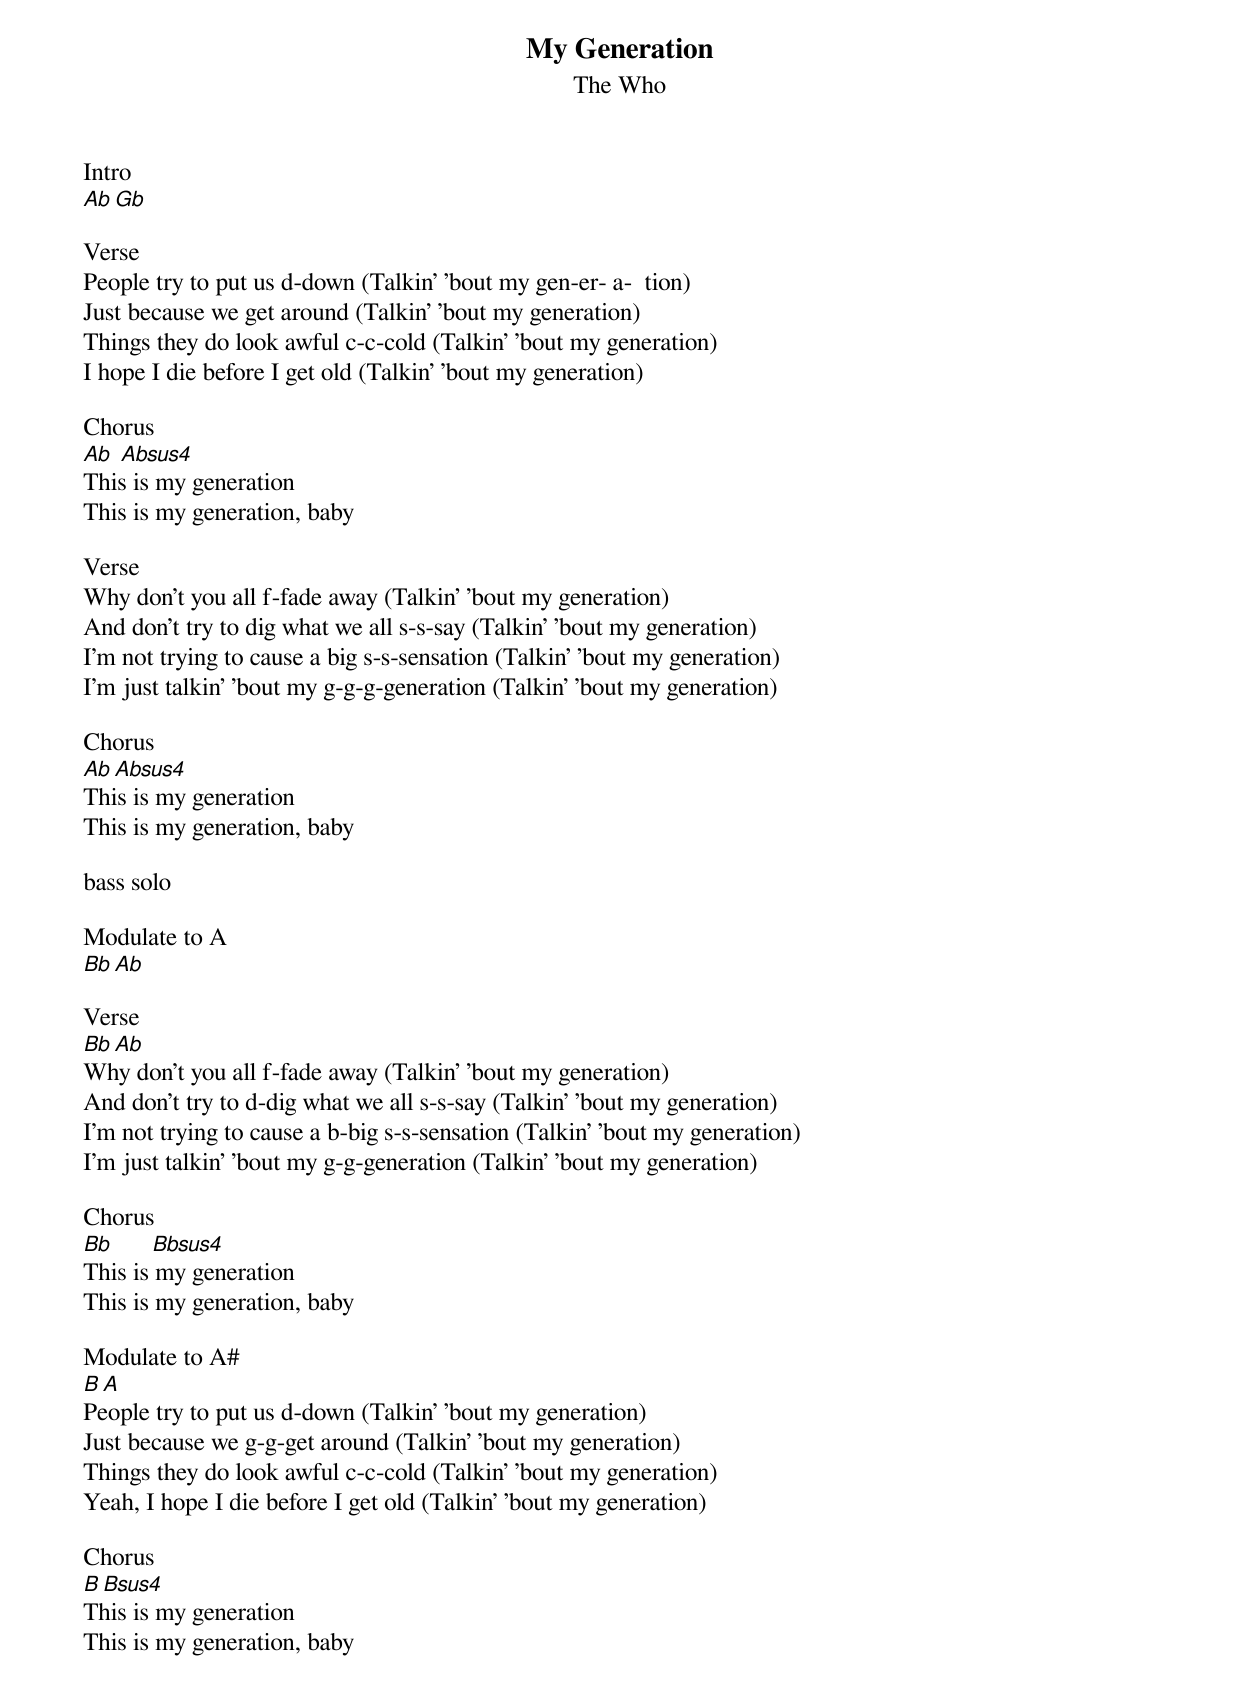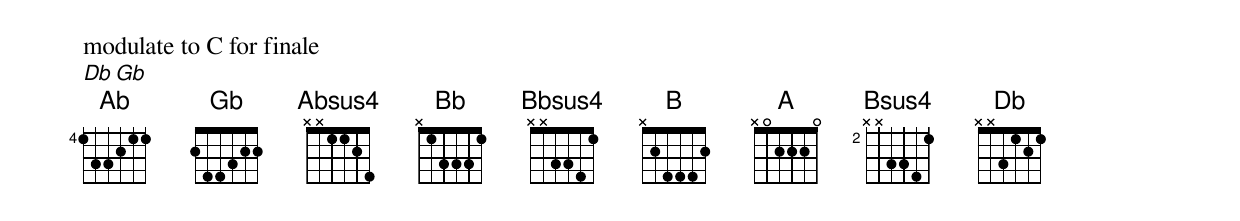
{t: My Generation}
{st: The Who}
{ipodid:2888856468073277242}

Intro
[Ab][Gb]

Verse
People try to put us d-down (Talkin' 'bout my gen-er- a-  tion)
Just because we get around (Talkin' 'bout my generation)
Things they do look awful c-c-cold (Talkin' 'bout my generation)
I hope I die before I get old (Talkin' 'bout my generation)

Chorus
[Ab] [Absus4]
This is my generation
This is my generation, baby

Verse
Why don't you all f-fade away (Talkin' 'bout my generation)
And don't try to dig what we all s-s-say (Talkin' 'bout my generation)
I'm not trying to cause a big s-s-sensation (Talkin' 'bout my generation)
I'm just talkin' 'bout my g-g-g-generation (Talkin' 'bout my generation)

Chorus
[Ab][Absus4]
This is my generation
This is my generation, baby

bass solo

Modulate to A
[Bb][Ab]

Verse
[Bb][Ab]
Why don't you all f-fade away (Talkin' 'bout my generation)
And don't try to d-dig what we all s-s-say (Talkin' 'bout my generation)
I'm not trying to cause a b-big s-s-sensation (Talkin' 'bout my generation)
I'm just talkin' 'bout my g-g-generation (Talkin' 'bout my generation)

Chorus
[Bb]      [Bbsus4]
This is my generation
This is my generation, baby

Modulate to A#
[B][A]
People try to put us d-down (Talkin' 'bout my generation)
Just because we g-g-get around (Talkin' 'bout my generation)
Things they do look awful c-c-cold (Talkin' 'bout my generation)
Yeah, I hope I die before I get old (Talkin' 'bout my generation)

Chorus
[B][Bsus4]
This is my generation
This is my generation, baby

modulate to C for finale
[Db][Gb]
